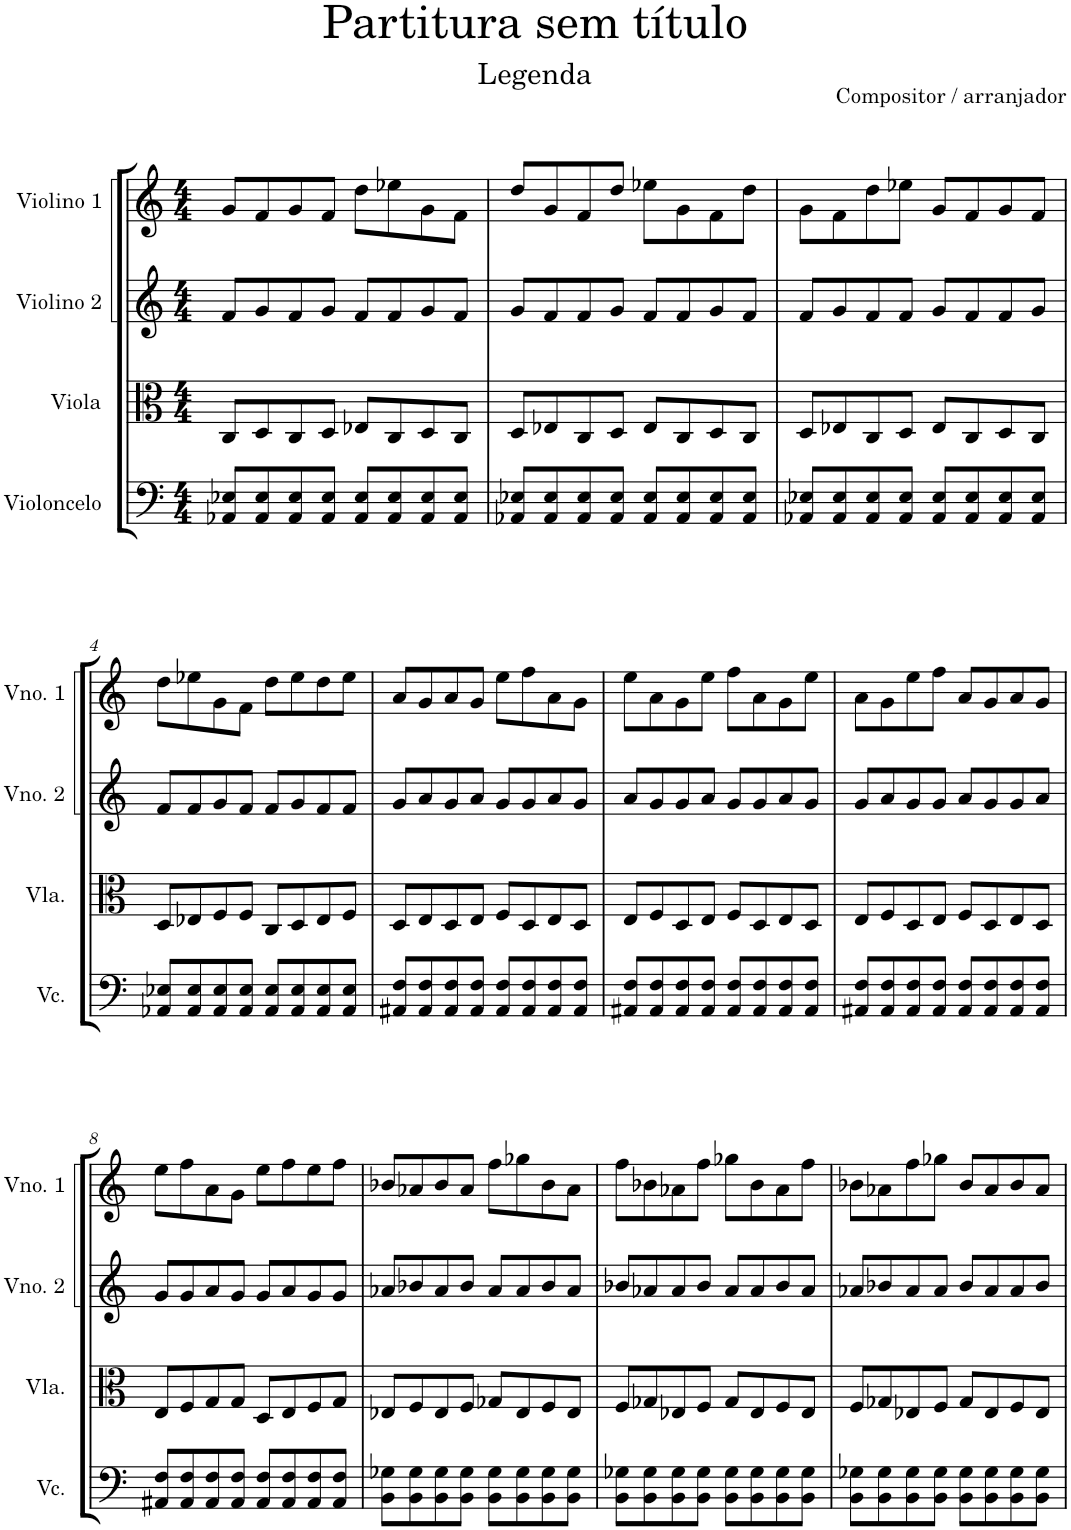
**kern	**kern	**kern	**kern
*part4	*part3	*part2	*part1
*staff4	*staff3	*staff2	*staff1
*I"Violoncelo	*I"Viola	*I"Violino 2	*I"Violino 1
*I'Vc.	*I'Vla.	*I'Vno. 2	*I'Vno. 1
*clefF4	*clefC3	*clefG2	*clefG2
*k[]	*k[]	*k[]	*k[]
*M4/4	*M4/4	*M4/4	*M4/4
=1	=1	=1	=1
8AA-X/ 8E-X/L	8C/L	8f/L	8g/L
8AA-/ 8E-/	8D/	8g/	8f/
8AA-/ 8E-/	8C/	8f/	8g/
8AA-/ 8E-/J	8D/J	8g/J	8f/J
8AA-/ 8E-/L	8E-X/L	8f/L	8dd\L
8AA-/ 8E-/	8C/	8f/	8ee-X\
8AA-/ 8E-/	8D/	8g/	8g\
8AA-/ 8E-/J	8C/J	8f/J	8f\J
=2	=2	=2	=2
8AA-X/ 8E-X/L	8D/L	8g/L	8dd/L
8AA-/ 8E-/	8E-X/	8f/	8g/
8AA-/ 8E-/	8C/	8f/	8f/
8AA-/ 8E-/J	8D/J	8g/J	8dd/J
8AA-/ 8E-/L	8E-/L	8f/L	8ee-X\L
8AA-/ 8E-/	8C/	8f/	8g\
8AA-/ 8E-/	8D/	8g/	8f\
8AA-/ 8E-/J	8C/J	8f/J	8dd\J
=3	=3	=3	=3
8AA-X/ 8E-X/L	8D/L	8f/L	8g\L
8AA-/ 8E-/	8E-X/	8g/	8f\
8AA-/ 8E-/	8C/	8f/	8dd\
8AA-/ 8E-/J	8D/J	8f/J	8ee-X\J
8AA-/ 8E-/L	8E-/L	8g/L	8g/L
8AA-/ 8E-/	8C/	8f/	8f/
8AA-/ 8E-/	8D/	8f/	8g/
8AA-/ 8E-/J	8C/J	8g/J	8f/J
!!LO:LB:g=z
=4	=4	=4	=4
8AA-X/ 8E-X/L	8D/L	8f/L	8dd\L
8AA-/ 8E-/	8E-X/	8f/	8ee-X\
8AA-/ 8E-/	8F/	8g/	8g\
8AA-/ 8E-/J	8F/J	8f/J	8f\J
8AA-/ 8E-/L	8C/L	8f/L	8dd\L
8AA-/ 8E-/	8D/	8g/	8ee-\
8AA-/ 8E-/	8E-/	8f/	8dd\
8AA-/ 8E-/J	8F/J	8f/J	8ee-\J
=5	=5	=5	=5
8AA#X/ 8F/L	8D/L	8g/L	8a/L
8AA#/ 8F/	8E/	8a/	8g/
8AA#/ 8F/	8D/	8g/	8a/
8AA#/ 8F/J	8E/J	8a/J	8g/J
8AA#/ 8F/L	8F/L	8g/L	8ee\L
8AA#/ 8F/	8D/	8g/	8ff\
8AA#/ 8F/	8E/	8a/	8a\
8AA#/ 8F/J	8D/J	8g/J	8g\J
=6	=6	=6	=6
8AA#X/ 8F/L	8E/L	8a/L	8ee\L
8AA#/ 8F/	8F/	8g/	8a\
8AA#/ 8F/	8D/	8g/	8g\
8AA#/ 8F/J	8E/J	8a/J	8ee\J
8AA#/ 8F/L	8F/L	8g/L	8ff\L
8AA#/ 8F/	8D/	8g/	8a\
8AA#/ 8F/	8E/	8a/	8g\
8AA#/ 8F/J	8D/J	8g/J	8ee\J
=7	=7	=7	=7
8AA#X/ 8F/L	8E/L	8g/L	8a\L
8AA#/ 8F/	8F/	8a/	8g\
8AA#/ 8F/	8D/	8g/	8ee\
8AA#/ 8F/J	8E/J	8g/J	8ff\J
8AA#/ 8F/L	8F/L	8a/L	8a/L
8AA#/ 8F/	8D/	8g/	8g/
8AA#/ 8F/	8E/	8g/	8a/
8AA#/ 8F/J	8D/J	8a/J	8g/J
!!LO:LB:g=z
=8	=8	=8	=8
8AA#X/ 8F/L	8E/L	8g/L	8ee\L
8AA#/ 8F/	8F/	8g/	8ff\
8AA#/ 8F/	8G/	8a/	8a\
8AA#/ 8F/J	8G/J	8g/J	8g\J
8AA#/ 8F/L	8D/L	8g/L	8ee\L
8AA#/ 8F/	8E/	8a/	8ff\
8AA#/ 8F/	8F/	8g/	8ee\
8AA#/ 8F/J	8G/J	8g/J	8ff\J
=9	=9	=9	=9
8BB\ 8G-X\L	8E-X/L	8a-X/L	8b-X/L
8BB\ 8G-\	8F/	8b-X/	8a-X/
8BB\ 8G-\	8E-/	8a-/	8b-/
8BB\ 8G-\J	8F/J	8b-/J	8a-/J
8BB\ 8G-\L	8G-X/L	8a-/L	8ff\L
8BB\ 8G-\	8E-/	8a-/	8gg-X\
8BB\ 8G-\	8F/	8b-/	8b-\
8BB\ 8G-\J	8E-/J	8a-/J	8a-\J
=10	=10	=10	=10
8BB\ 8G-X\L	8F/L	8b-X/L	8ff\L
8BB\ 8G-\	8G-X/	8a-X/	8b-X\
8BB\ 8G-\	8E-X/	8a-/	8a-X\
8BB\ 8G-\J	8F/J	8b-/J	8ff\J
8BB\ 8G-\L	8G-/L	8a-/L	8gg-X\L
8BB\ 8G-\	8E-/	8a-/	8b-\
8BB\ 8G-\	8F/	8b-/	8a-\
8BB\ 8G-\J	8E-/J	8a-/J	8ff\J
=11	=11	=11	=11
8BB\ 8G-X\L	8F/L	8a-X/L	8b-X\L
8BB\ 8G-\	8G-X/	8b-X/	8a-X\
8BB\ 8G-\	8E-X/	8a-/	8ff\
8BB\ 8G-\J	8F/J	8a-/J	8gg-X\J
8BB\ 8G-\L	8G-/L	8b-/L	8b-/L
8BB\ 8G-\	8E-/	8a-/	8a-/
8BB\ 8G-\	8F/	8a-/	8b-/
8BB\ 8G-\J	8E-/J	8b-/J	8a-/J
=	=	=	=
*-	*-	*-	*-
